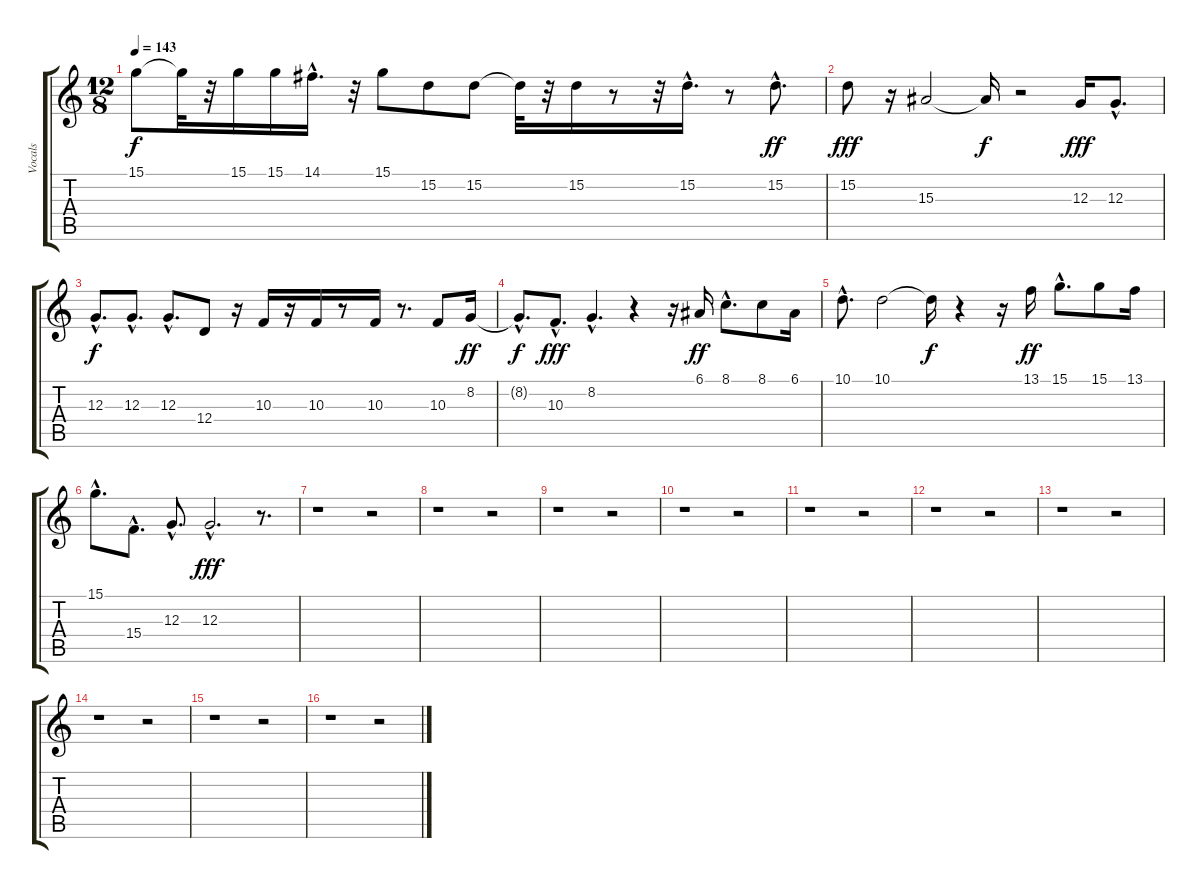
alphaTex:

\track ("Vocals" "Vocals") {instrument harmonica}
\staff {score tabs}
\tuning (E4 B3 G3 D3 A2 E2) {hide}
\ts (12 8)
\tempo 143
\clef g2
\ks c
15.1.8{dy f} 15.1{t}.32 r.32 15.1.16 15.1.16 14.1{hac}.16{d} r.32 15.1.8 15.2.8 15.2.8 15.2{t}.32 r.32 15.2.16 r.8 r.32 15.2{hac}.16{d} r.8 15.2{hac}.8{d dy ff} |
15.2.8{dy fff} r.16 15.3.2 15.3{t}.16{dy f} r.2 12.3.16{dy fff} 12.3{hac}.8{d} |
12.3{hac}.8{d dy f} 12.3{hac}.8{d} 12.3{hac}.8{d} 12.4.8 r.16 10.3.16 r.16 10.3.16 r.8 10.3.16 r.8{d} 10.3.8 8.2.16{dy ff} |
8.2{hac t}.8{d dy f} 10.3{hac}.8{d dy fff} 8.2{hac}.4{d} r.4 r.16 6.1.16{dy ff} 8.1{hac}.8{d} 8.1.8 6.1.16 |
10.1{hac}.8{d} 10.1.2 10.1{t}.16{dy f} r.4 r.16 13.1.16{dy ff} 15.1{hac}.8{d} 15.1.8 13.1.16 |
15.1{hac}.8{d} 15.4{hac}.8{d} 12.3{hac}.8{d} 12.3{hac}.2{d dy fff} r.8{d} |
r.1 r.2 |
r.1 r.2 |
r.1 r.2 |
r.1 r.2 |
r.1 r.2 |
r.1 r.2 |
r.1 r.2 |
r.1 r.2 |
r.1 r.2 |
r.1 r.2
